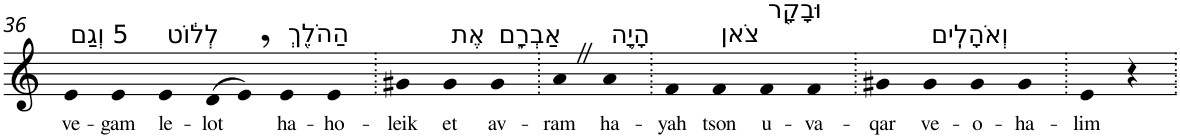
**kern	**text
*part1	*part1
*staff1	*staff1
*I"Piano	*
*I'Pno	*
!!LO:PB:g=z
*clefG2	*
*k[]	*
=36	=36
!LO:TX:a:t=5 וְגַם	!
!	!LO:LY:b
4e	ve-
!	!LO:LY:b
4e	-gam
!LO:TX:a:t=לְל֔וֹט	!
!	!LO:LY:b
4e	le-
!	!LO:LY:b
(>8d	-lot
8e,)	.
!LO:TX:a:t=הַהֹלֵ֖ךְ	!
!	!LO:LY:b
4e	ha-
!	!LO:LY:b
4e	-ho-
=37.	=37.
!	!LO:LY:b
4g#X	-leik
!LO:TX:a:t=אֶת	!
!	!LO:LY:b
4g#	et
!LO:TX:a:t=אַבְרָ֑ם	!
!	!LO:LY:b
4g#	av-
=38.	=38.
!	!LO:LY:b
4aZ	-ram
!LO:TX:a:t=הָיָ֥ה	!
!	!LO:LY:b
4a	ha-
=39.	=39.
!	!LO:LY:b
4f	-yah
!LO:TX:a:t=צֹאן	!
!	!LO:LY:b
4f	tson
!LO:TX:a:t=וּבָקָ֖ר	!
!	!LO:LY:b
4f	u-
!	!LO:LY:b
4f	-va-
=40.	=40.
!	!LO:LY:b
4g#X	-qar
!LO:TX:a:t=וְאֹהָלִֽים	!
!	!LO:LY:b
4g#	ve-
!	!LO:LY:b
4g#	-o-
!	!LO:LY:b
4g#	-ha-
=41.	=41.
!	!LO:LY:b
4e	-lim
4r	.
=.	=.
*-	*-
